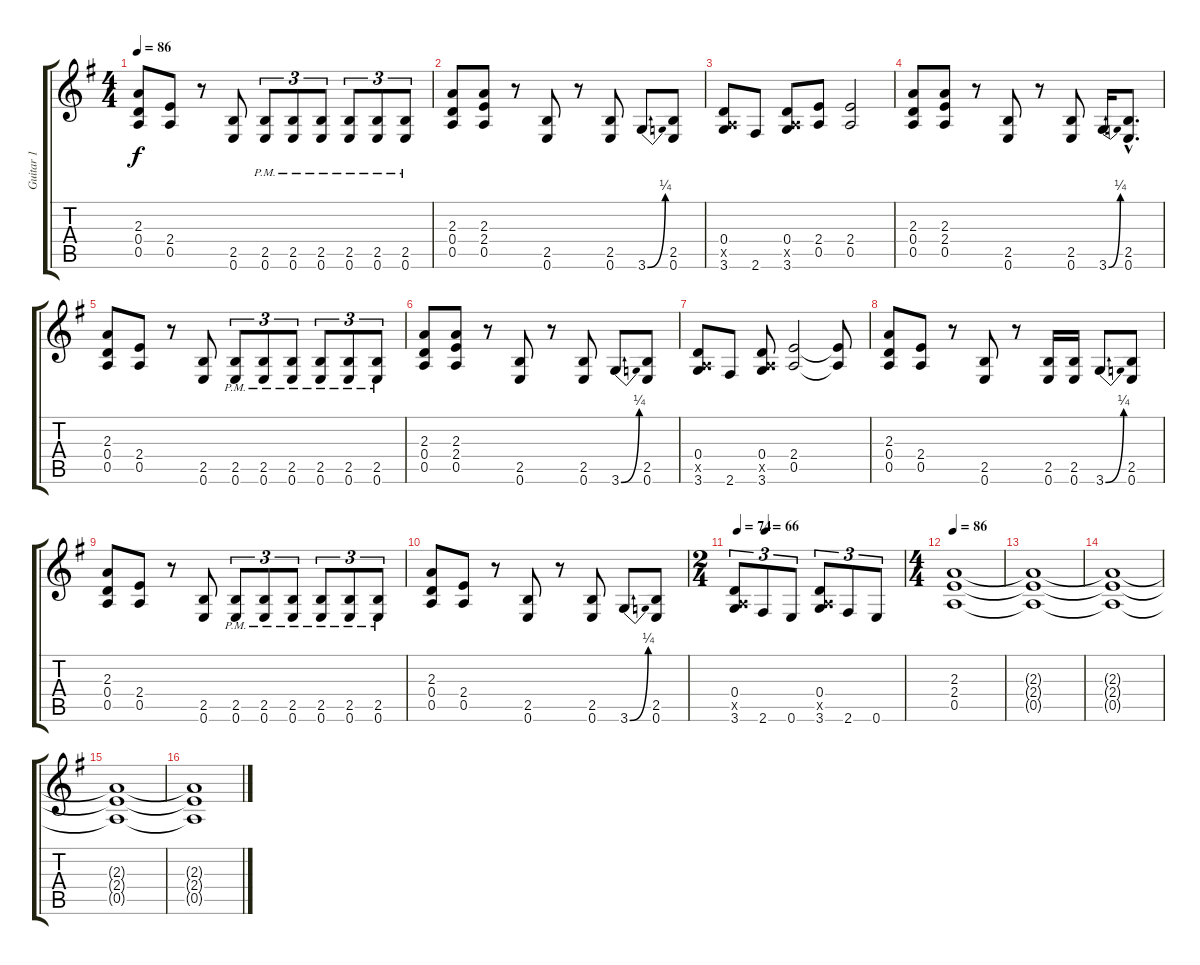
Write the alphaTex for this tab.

\track ("Guitar 1" "Guitar 1") {instrument distortionguitar}
\staff {score tabs}
\tuning (E4 B3 G3 D3 A2 E2) {hide}
\ts (4 4)
\tempo 86
\clef g2
\ks eminor
(2.3 0.4 0.5).8{dy f} (2.4 0.5).8 r.8 (2.5 0.6).8 (2.5{pm} 0.6{pm}).8{tu (3 2)} (2.5{pm} 0.6{pm}).8{tu (3 2)} (2.5{pm} 0.6{pm}).8{tu (3 2)} (2.5{pm} 0.6{pm}).8{tu (3 2)} (2.5{pm} 0.6{pm}).8{tu (3 2)} (2.5{pm} 0.6{pm}).8{tu (3 2)} |
(2.3 0.4 0.5).8 (2.3 2.4 0.5).8 r.8 (2.5 0.6).8 r.8 (2.5 0.6).8 3.6{be (bend 0 0 60 1)}.8 (2.5 0.6).8 |
(0.4 0.5{x} 3.6).8 2.6.8 (0.4 0.5{x} 3.6).8 (2.4 0.5).8 (2.4 0.5).2 |
(2.3 0.4 0.5).8 (2.3 2.4 0.5).8 r.8 (2.5 0.6).8 r.8 (2.5 0.6).8 3.6{be (bend 0 0 60 1)}.16 (2.5{hac} 0.6{hac}).8{d} |
(2.3 0.4 0.5).8 (2.4 0.5).8 r.8 (2.5 0.6).8 (2.5{pm} 0.6{pm}).8{tu (3 2)} (2.5{pm} 0.6{pm}).8{tu (3 2)} (2.5{pm} 0.6{pm}).8{tu (3 2)} (2.5{pm} 0.6{pm}).8{tu (3 2)} (2.5{pm} 0.6{pm}).8{tu (3 2)} (2.5{pm} 0.6{pm}).8{tu (3 2)} |
(2.3 0.4 0.5).8 (2.3 2.4 0.5).8 r.8 (2.5 0.6).8 r.8 (2.5 0.6).8 3.6{be (bend 0 0 60 1)}.8 (2.5 0.6).8 |
(0.4 0.5{x} 3.6).8 2.6.8 (0.4 0.5{x} 3.6).8 (2.4 0.5).2 (2.4{t} 0.5{t}).8 |
(2.3 0.4 0.5).8{volume 15} (2.4 0.5).8 r.8 (2.5 0.6).8 r.8 (2.5 0.6).16 (2.5 0.6).16 3.6{be (bend 0 0 60 1)}.8 (2.5 0.6).8 |
(2.3 0.4 0.5).8 (2.4 0.5).8 r.8 (2.5 0.6).8 (2.5{pm} 0.6{pm}).8{tu (3 2)} (2.5{pm} 0.6{pm}).8{tu (3 2)} (2.5{pm} 0.6{pm}).8{tu (3 2)} (2.5{pm} 0.6{pm}).8{tu (3 2)} (2.5{pm} 0.6{pm}).8{tu (3 2)} (2.5{pm} 0.6{pm}).8{tu (3 2)} |
(2.3 0.4 0.5).8 (2.4 0.5).8 r.8 (2.5 0.6).8 r.8 (2.5 0.6).8 3.6{be (bend 0 0 60 1)}.8 (2.5 0.6).8 |
\ts (2 4)
\tempo 74
\tempo (66 0.16666666666666666)
(0.4 0.5{x} 3.6).8{tu (3 2)} 2.6.8{tu (3 2)} 0.6.8{tu (3 2)} (0.4 0.5{x} 3.6).8{tu (3 2)} 2.6.8{tu (3 2)} 0.6.8{tu (3 2)} |
\ts (4 4)
\tempo 86
(2.3 2.4 0.5).1 |
(2.3{t} 2.4{t} 0.5{t}).1 |
(2.3{t} 2.4{t} 0.5{t}).1 |
(2.3{t} 2.4{t} 0.5{t}).1 |
(2.3{t} 2.4{t} 0.5{t}).1
